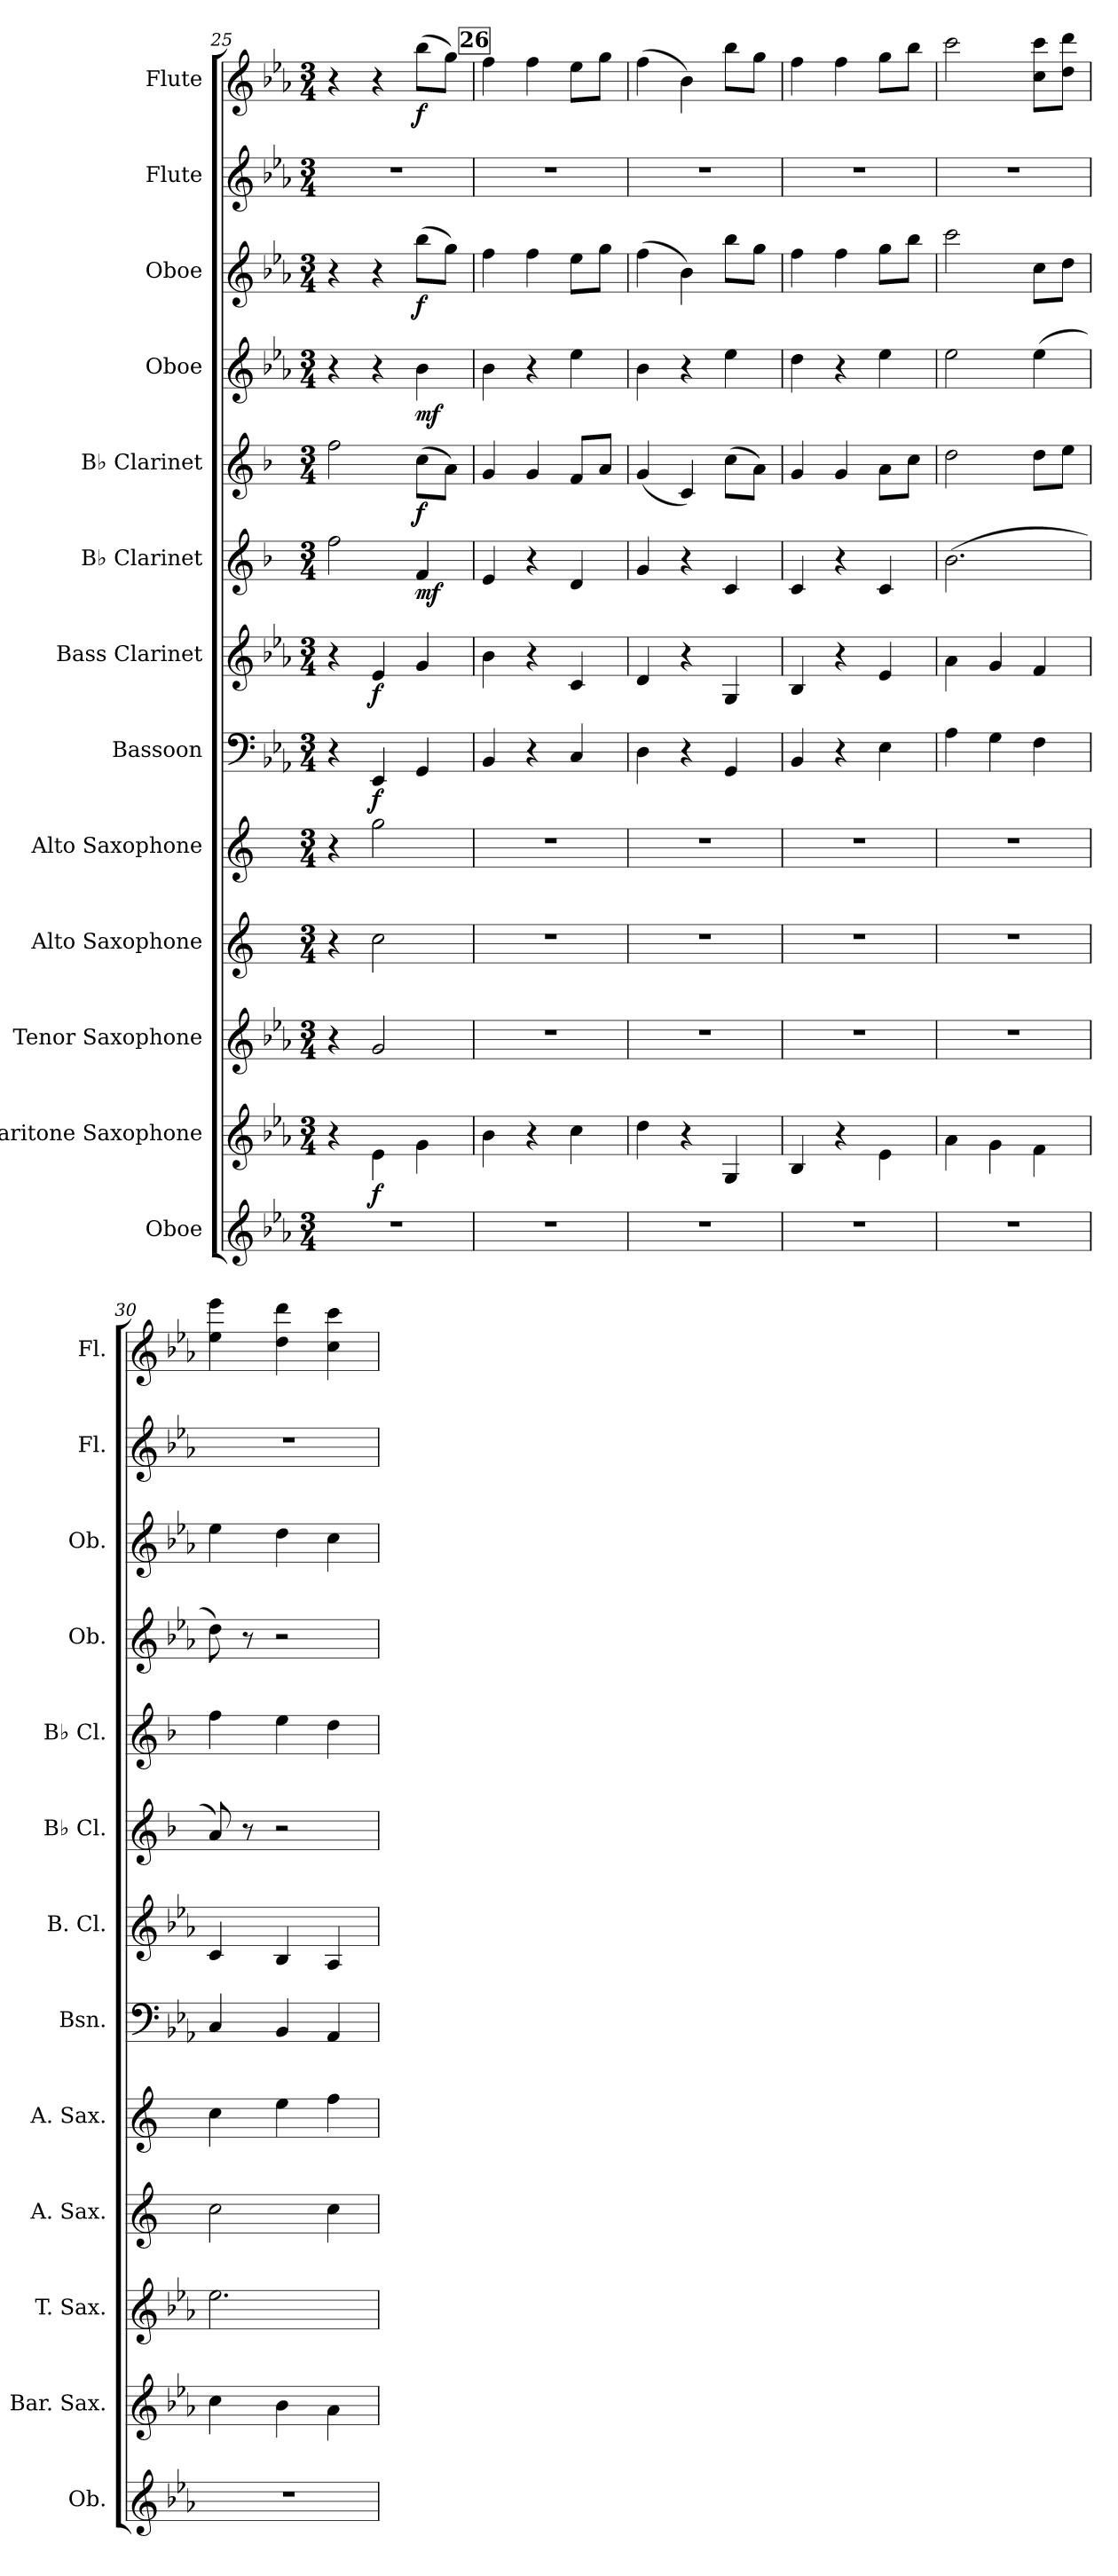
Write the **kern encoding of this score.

**kern	**kern	**dynam	**kern	**kern	**kern	**kern	**dynam	**kern	**dynam	**kern	**dynam	**kern	**dynam	**kern	**dynam	**kern	**dynam	**kern	**kern	**dynam
*part13	*part12	*part12	*part11	*part10	*part9	*part8	*part8	*part7	*part7	*part6	*part6	*part5	*part5	*part4	*part4	*part3	*part3	*part2	*part1	*part1
*staff13	*staff12	*staff12	*staff11	*staff10	*staff9	*staff8	*staff8	*staff7	*staff7	*staff6	*staff6	*staff5	*staff5	*staff4	*staff4	*staff3	*staff3	*staff2	*staff1	*staff1
*I"Oboe	*I"Baritone Saxophone	*	*I"Tenor Saxophone	*I"Alto Saxophone	*I"Alto Saxophone	*I"Bassoon	*	*I"Bass Clarinet	*	*I"B♭ Clarinet	*	*I"B♭ Clarinet	*	*I"Oboe	*	*I"Oboe	*	*I"Flute	*I"Flute	*
*I'Ob.	*I'Bar. Sax.	*	*I'T. Sax.	*I'A. Sax.	*I'A. Sax.	*I'Bsn.	*	*I'B. Cl.	*	*I'B♭ Cl.	*	*I'B♭ Cl.	*	*I'Ob.	*	*I'Ob.	*	*I'Fl.	*I'Fl.	*
*clefG2	*clefG2	*	*clefG2	*clefG2	*clefG2	*clefF4	*	*clefG2	*	*clefG2	*	*clefG2	*	*clefG2	*	*clefG2	*	*clefG2	*clefG2	*
*	*ITrd12c21	*	*ITrd8c14	*ITrd5c9	*ITrd5c9	*	*	*ITrd8c14	*	*ITrd1c2	*	*ITrd1c2	*	*	*	*	*	*	*	*
*k[b-e-a-]	*k[b-e-a-]	*	*k[b-e-a-]	*k[b-e-a-]	*k[b-e-a-]	*k[b-e-a-]	*	*k[b-e-a-]	*	*k[b-e-a-]	*	*k[b-e-a-]	*	*k[b-e-a-]	*	*k[b-e-a-]	*	*k[b-e-a-]	*k[b-e-a-]	*
*M3/4	*M3/4	*	*M3/4	*M3/4	*M3/4	*M3/4	*	*M3/4	*	*M3/4	*	*M3/4	*	*M3/4	*	*M3/4	*	*M3/4	*M3/4	*
=25	=25	=25	=25	=25	=25	=25	=25	=25	=25	=25	=25	=25	=25	=25	=25	=25	=25	=25	=25	=25
2.r	4r	.	4r	4r	4r	4r	.	4r	.	2ee-\	.	2ee-\	.	4r	.	4r	.	2.r	4r	.
!	!	!LO:DY:b	!	!	!	!	!LO:DY:b	!	!LO:DY:b	!	!	!	!	!	!	!	!	!	!	!
.	4E-\	f	2G/	2e-\	2b-\	4EE-/	f	4E-/	f	.	.	.	.	4r	.	4r	.	.	4r	.
!	!	!	!	!	!	!	!	!	!	!	!LO:DY:b	!	!LO:DY:b	!	!LO:DY:b	!	!LO:DY:b	!	!	!LO:DY:b
.	4G\	.	.	.	.	4GG/	.	4G/	.	4e-/	mf	(8b-\L	f	4b-\	mf	(8bb-\L	f	.	(8bb-\L	f
.	.	.	.	.	.	.	.	.	.	.	.	8g\J)	.	.	.	8gg\J)	.	.	8gg\J)	.
!!LO:REH:place=s1:a:B:fs=14:t=26
=26	=26	=26	=26	=26	=26	=26	=26	=26	=26	=26	=26	=26	=26	=26	=26	=26	=26	=26	=26	=26
2.r	4B-\	.	2.r	2.r	2.r	4BB-/	.	4B-\	.	4d/	.	4f/	.	4b-\	.	4ff\	.	2.r	4ff\	.
.	4r	.	.	.	.	4r	.	4r	.	4r	.	4f/	.	4r	.	4ff\	.	.	4ff\	.
.	4c\	.	.	.	.	4C/	.	4C/	.	4c/	.	8e-/L	.	4ee-\	.	8ee-\L	.	.	8ee-\L	.
.	.	.	.	.	.	.	.	.	.	.	.	8g/J	.	.	.	8gg\J	.	.	8gg\J	.
=27	=27	=27	=27	=27	=27	=27	=27	=27	=27	=27	=27	=27	=27	=27	=27	=27	=27	=27	=27	=27
2.r	4d\	.	2.r	2.r	2.r	4D\	.	4D/	.	4f/	.	(4f/	.	4b-\	.	(4ff\	.	2.r	(4ff\	.
.	4r	.	.	.	.	4r	.	4r	.	4r	.	4B-/)	.	4r	.	4b-\)	.	.	4b-\)	.
.	4GG/	.	.	.	.	4GG/	.	4GG/	.	4B-/	.	(8b-\L	.	4ee-\	.	8bb-\L	.	.	8bb-\L	.
.	.	.	.	.	.	.	.	.	.	.	.	8g\J)	.	.	.	8gg\J	.	.	8gg\J	.
=28	=28	=28	=28	=28	=28	=28	=28	=28	=28	=28	=28	=28	=28	=28	=28	=28	=28	=28	=28	=28
2.r	4BB-/	.	2.r	2.r	2.r	4BB-/	.	4BB-/	.	4B-/	.	4f/	.	4dd\	.	4ff\	.	2.r	4ff\	.
.	4r	.	.	.	.	4r	.	4r	.	4r	.	4f/	.	4r	.	4ff\	.	.	4ff\	.
.	4E-\	.	.	.	.	4E-\	.	4E-/	.	4B-/	.	8g\L	.	4ee-\	.	8gg\L	.	.	8gg\L	.
.	.	.	.	.	.	.	.	.	.	.	.	8b-\J	.	.	.	8bb-\J	.	.	8bb-\J	.
!!LO:PB:g=z
=29	=29	=29	=29	=29	=29	=29	=29	=29	=29	=29	=29	=29	=29	=29	=29	=29	=29	=29	=29	=29
2.r	4A-\	.	2.r	2.r	2.r	4A-\	.	4A-\	.	(2.a-\	.	2cc\	.	2ee-\	.	2ccc\	.	2.r	2ccc\	.
.	4G\	.	.	.	.	4G\	.	4G/	.	.	.	.	.	.	.	.	.	.	.	.
.	4F\	.	.	.	.	4F\	.	4F/	.	.	.	8cc\L	.	(4ee-\	.	8cc\L	.	.	8cc\ 8ccc\L	.
.	.	.	.	.	.	.	.	.	.	.	.	8dd\J	.	.	.	8dd\J	.	.	8dd\ 8ddd\J	.
=30	=30	=30	=30	=30	=30	=30	=30	=30	=30	=30	=30	=30	=30	=30	=30	=30	=30	=30	=30	=30
2.r	4c\	.	2.e-\	2e-\	4e-\	4C/	.	4C/	.	8g/)	.	4ee-\	.	8dd\)	.	4ee-\	.	2.r	4ee-\ 4eee-\	.
.	.	.	.	.	.	.	.	.	.	8r	.	.	.	8r	.	.	.	.	.	.
.	4B-\	.	.	.	4g\	4BB-/	.	4BB-/	.	2r	.	4dd\	.	2r	.	4dd\	.	.	4dd\ 4ddd\	.
.	4A-\	.	.	4e-\	4a-\	4AA-/	.	4AA-/	.	.	.	4cc\	.	.	.	4cc\	.	.	4cc\ 4ccc\	.
=	=	=	=	=	=	=	=	=	=	=	=	=	=	=	=	=	=	=	=	=
*-	*-	*-	*-	*-	*-	*-	*-	*-	*-	*-	*-	*-	*-	*-	*-	*-	*-	*-	*-	*-
